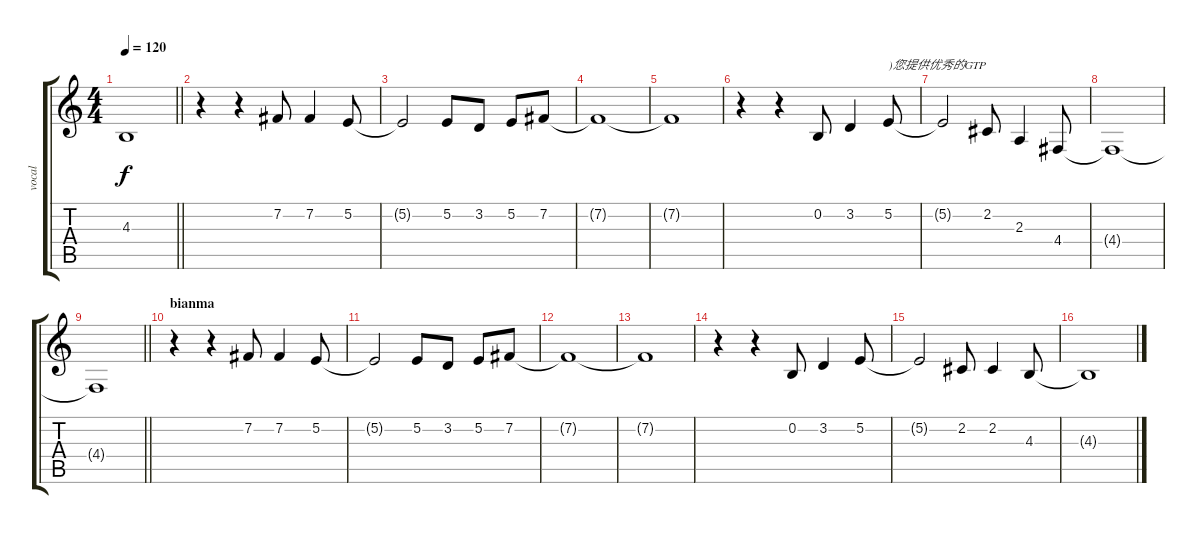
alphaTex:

\track ("vocal" "vocal") {instrument voiceoohs}
\staff {score tabs}
\tuning (E4 B3 G3 D3 A2 E2) {hide}
\ts (4 4)
\tempo 120
\clef g2
\barLineRight lightlight
\ks c
4.3{t}.1{dy f} |
r.4 r.4 7.2.8 7.2.4 5.2.8 |
5.2{t}.2 5.2.8 3.2.8 5.2.8 7.2.8 |
7.2{t}.1 |
7.2{t}.1 |
r.4 r.4 0.2.8 3.2.4 5.2.8{txt ")您提供优秀的GTP"} |
5.2{t}.2 2.2.8 2.3.4 4.4.8 |
4.4{t}.1 |
\barLineRight lightlight
4.4{t}.1 |
\section ("" "bianma ")
r.4 r.4 7.2.8 7.2.4 5.2.8 |
5.2{t}.2 5.2.8 3.2.8 5.2.8 7.2.8 |
7.2{t}.1 |
7.2{t}.1 |
r.4 r.4 0.2.8 3.2.4 5.2.8 |
5.2{t}.2 2.2.8 2.2.4 4.3.8 |
4.3{t}.1
